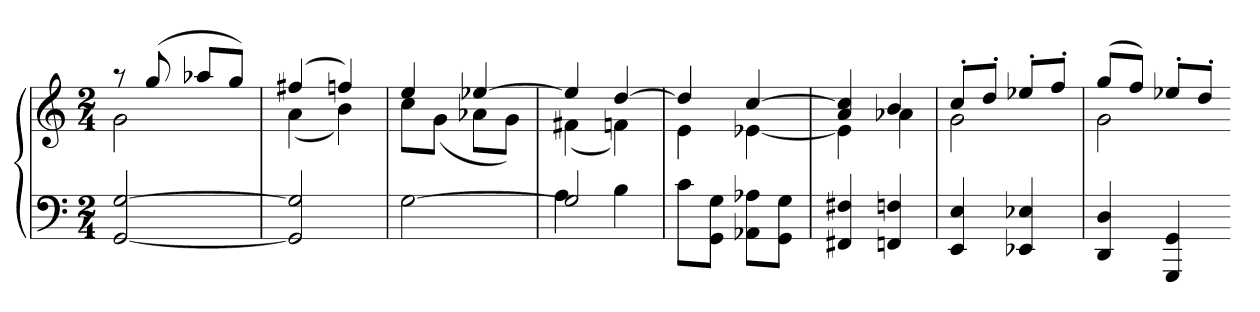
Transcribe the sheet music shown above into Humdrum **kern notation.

**kern	**kern
*part1	*part1
*staff2	*staff1
*M2/4	*M2/4
=	=
*	*^
[2GG [2G	8r	2g
.	(8gg	.
.	8aa-XL	.
.	8ggJ)	.
=	=	=
2GG] 2G]	(4ff#X	(4a
.	4ffn)	4b)
=	=	=
[2G	4ee	8ccL
.	.	(8gJ
.	[4ee-X	8a-XL
.	.	8gJ)
=	=	=
*^	*	*
2G]	4A	4ee-]	(4f#X
.	4B	[4dd	4fn)
*v	*v	*	*
=	=	=
8cL	4dd]	4e
8GG 8GJ	.	.
8AA-X 8A-XL	[4cc	[4e-X
8GG 8GJ	.	.
=	=	=
4FF#X 4F#X	4a 4cc]	4e-]
4FFn 4Fn	4b	4a-X
=	=	=
4EE 4E	8cc'L	2g
.	8dd'J	.
4EE-X 4E-X	8ee-X'L	.
.	8ff'J	.
=	=	=
4DD 4D	(8ggL	2g
.	8ffJ)	.
4GGG 4GG	8ee-X'L	.
.	8dd'J	.
*	*v	*v
=-	=-
*-	*-
